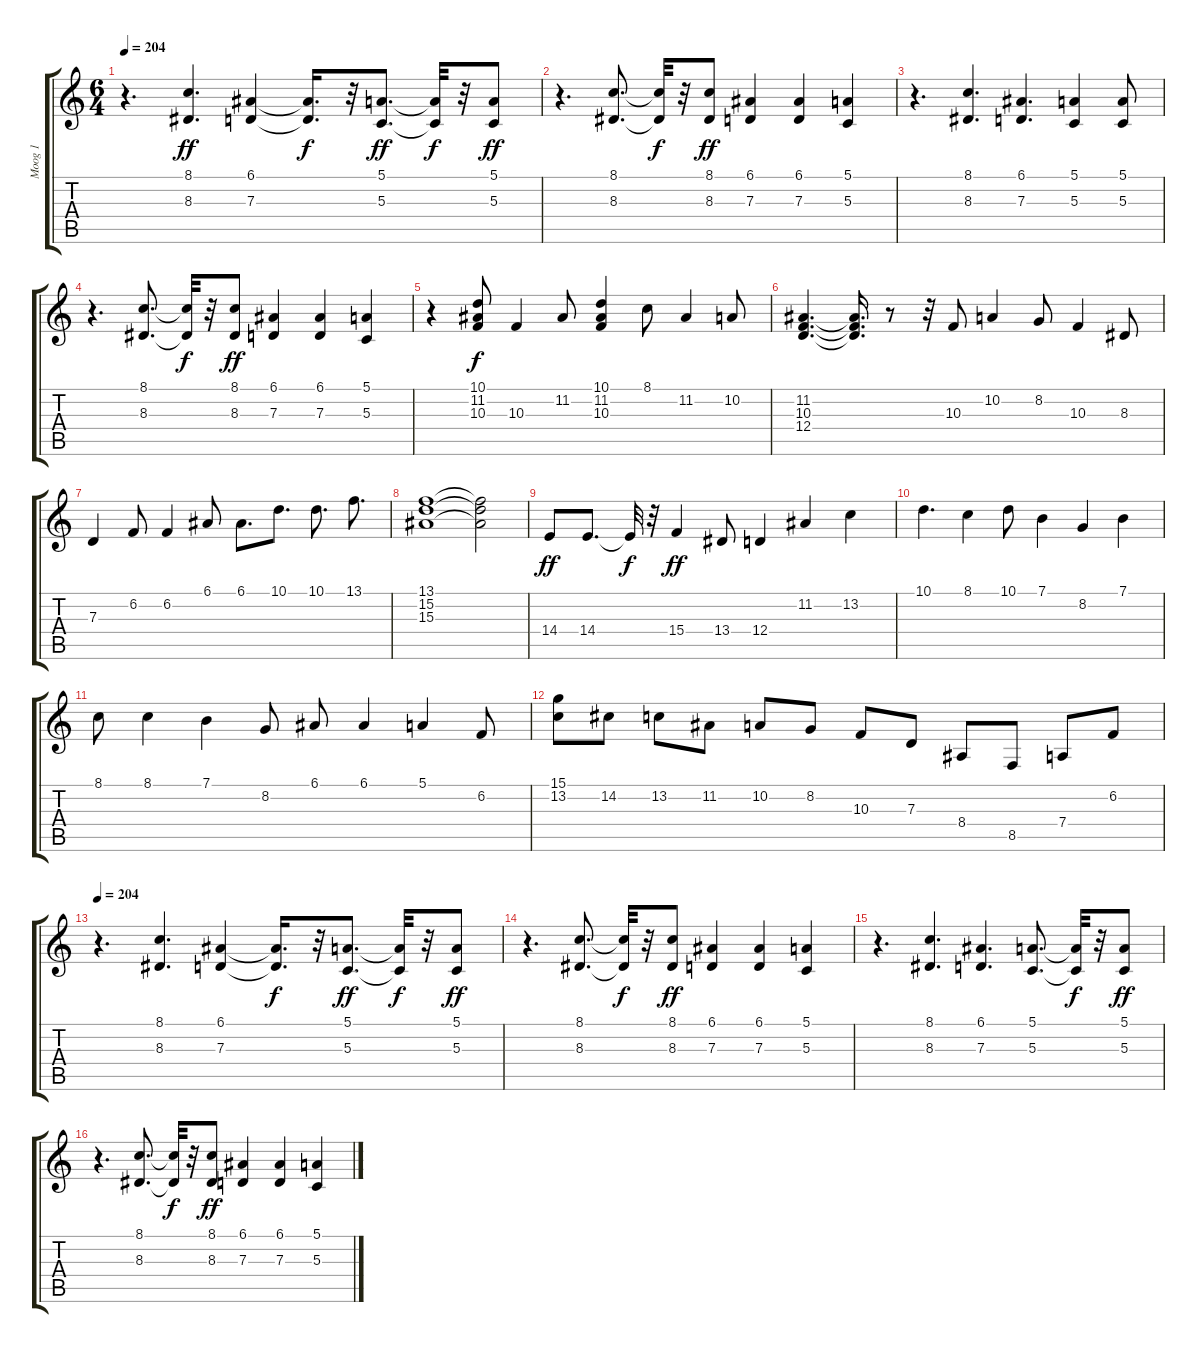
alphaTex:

\track ("Moog 1" "Moog 1") {instrument lead2sawtooth}
\staff {score tabs}
\tuning (E4 B3 G3 D3 A2 E2) {hide}
\ts (6 4)
\tempo 204
\clef g2
\ks c
r.4{d dy ff} (8.1 8.3).4{d} (6.1 7.3).4 (6.1{t} 7.3{t}).16{d dy f} r.32 (5.1 5.3).8{d dy ff} (5.1{t} 5.3{t}).32{dy f} r.32 (5.1 5.3).8{dy ff} |
r.4{d} (8.1 8.3).8{d} (8.1{t} 8.3{t}).32{dy f} r.32 (8.1 8.3).8{dy ff} (6.1 7.3).4 (6.1 7.3).4 (5.1 5.3).4 |
r.4{d} (8.1 8.3).4{d} (6.1 7.3).4{d} (5.1 5.3).4 (5.1 5.3).8 |
r.4{d} (8.1 8.3).8{d} (8.1{t} 8.3{t}).32{dy f} r.32 (8.1 8.3).8{dy ff} (6.1 7.3).4 (6.1 7.3).4 (5.1 5.3).4 |
r.4 (10.1 11.2 10.3).8{dy f} 10.3.4 11.2.8 (10.1 11.2 10.3).4 8.1.8 11.2.4 10.2.8 |
(11.2 10.3 12.4).4{d} (11.2{t} 10.3{t} 12.4{t}).16{d} r.8 r.32 10.3.8 10.2.4 8.2.8 10.3.4 8.3.8 |
7.3.4 6.2.8 6.2.4 6.1.8 6.1.8{d} 10.1.8{d} 10.1.8{d} 13.1.8{d} |
(13.1 15.2 15.3).1 (13.1{t} 15.2{t} 15.3{t}).2 |
14.4.8{dy ff} 14.4.8{d} 14.4{t}.32{dy f} r.32 15.4.4{dy ff} 13.4.8 12.4.4 11.2.4 13.2.4 |
10.1.4{d} 8.1.4 10.1.8 7.1.4 8.2.4 7.1.4 |
8.1.8 8.1.4 7.1.4 8.2.8 6.1.8 6.1.4 5.1.4 6.2.8 |
(15.1 13.2).8 14.2.8 13.2.8 11.2.8 10.2.8 8.2.8 10.3.8 7.3.8 8.4.8 8.5.8 7.4.8 6.2.8 |
\tempo 204
r.4{d} (8.1 8.3).4{d} (6.1 7.3).4 (6.1{t} 7.3{t}).16{d dy f} r.32 (5.1 5.3).8{d dy ff} (5.1{t} 5.3{t}).32{dy f} r.32 (5.1 5.3).8{dy ff} |
r.4{d} (8.1 8.3).8{d} (8.1{t} 8.3{t}).32{dy f} r.32 (8.1 8.3).8{dy ff} (6.1 7.3).4 (6.1 7.3).4 (5.1 5.3).4 |
r.4{d} (8.1 8.3).4{d} (6.1 7.3).4{d} (5.1 5.3).8{d} (5.1{t} 5.3{t}).32{dy f} r.32 (5.1 5.3).8{dy ff} |
r.4{d} (8.1 8.3).8{d} (8.1{t} 8.3{t}).32{dy f} r.32 (8.1 8.3).8{dy ff} (6.1 7.3).4 (6.1 7.3).4 (5.1 5.3).4
